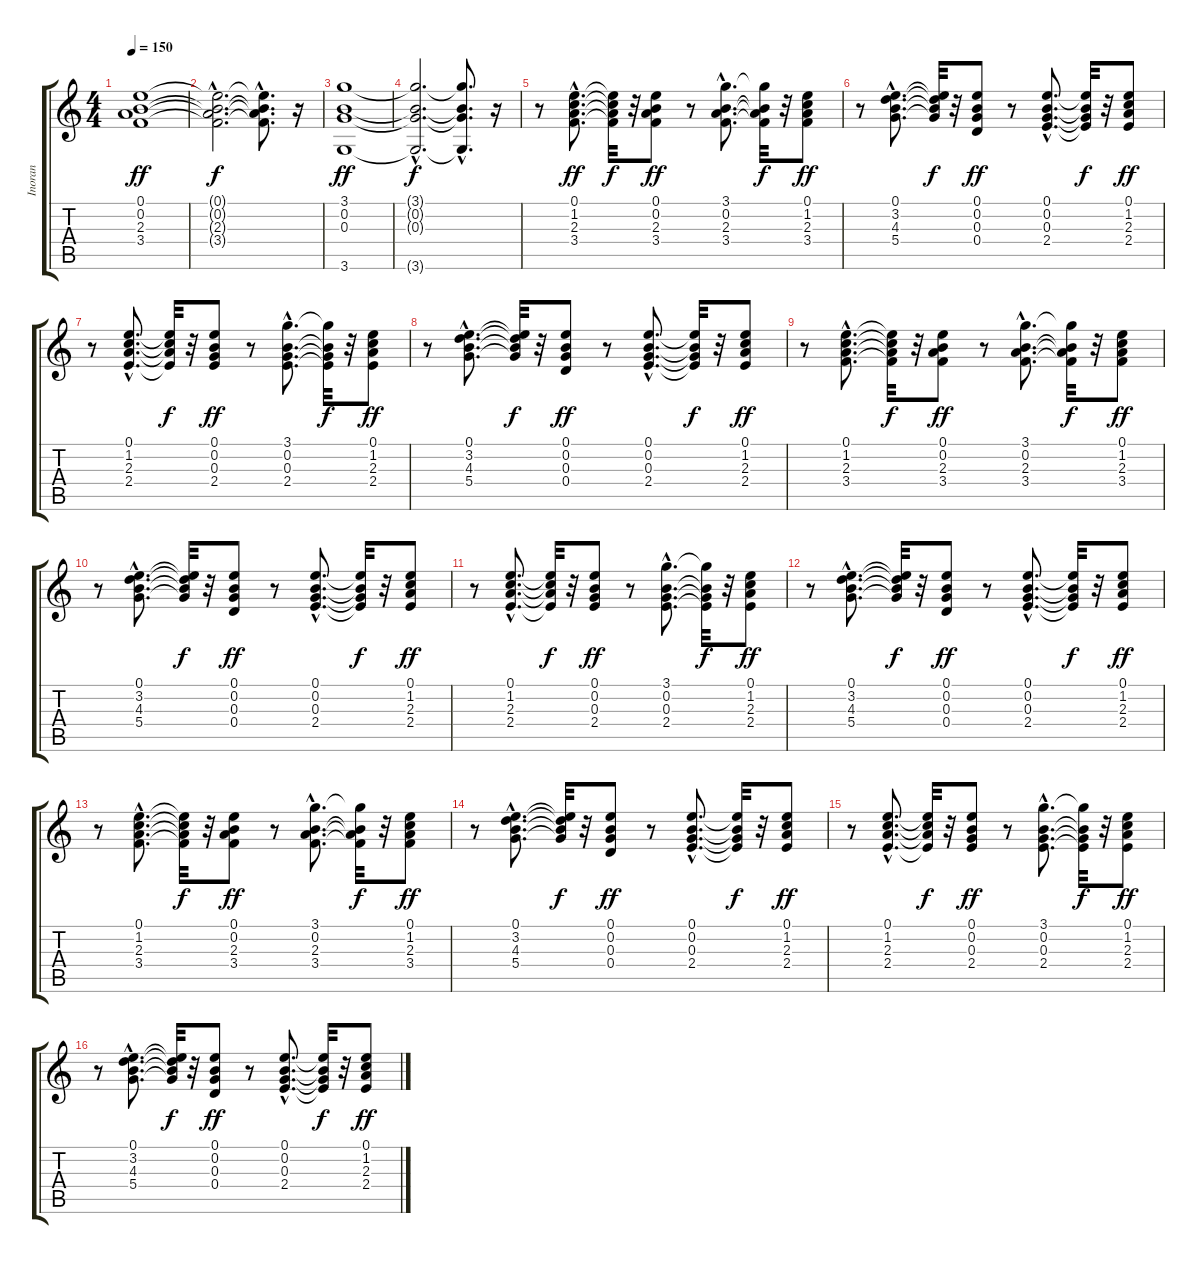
\track ("Inoran" "Inoran") {instrument distortionguitar}
\staff {score tabs}
\tuning (E4 B3 G3 D3 A2 E2) {hide}
\ts (4 4)
\tempo 150
\clef g2
\ks c
(0.1 0.2 2.3 3.4).1{dy ff} |
(0.1{hac t} 0.2{hac t} 2.3{hac t} 3.4{hac t}).2{d dy f} (0.1{hac t} 0.2{hac t} 2.3{hac t} 3.4{hac t}).8{d} r.16 |
(3.1 0.2 0.3 3.6).1{dy ff} |
(3.1{hac t} 0.2{hac t} 0.3{hac t} 3.6{hac t}).2{d dy f} (3.1{hac t} 0.2{hac t} 0.3{hac t} 3.6{hac t}).8{d} r.16 |
r.8 (0.1{hac} 1.2{hac} 2.3{hac} 3.4{hac}).8{d dy ff} (0.1{t} 1.2{t} 2.3{t} 3.4{t}).32{dy f} r.32 (0.1 0.2 2.3 3.4).8{dy ff} r.8 (3.1{hac} 0.2{hac} 2.3{hac} 3.4{hac}).8{d} (3.1{t} 0.2{t} 2.3{t} 3.4{t}).32{dy f} r.32 (0.1 1.2 2.3 3.4).8{dy ff} |
r.8 (0.1{hac} 3.2{hac} 4.3{hac} 5.4{hac}).8{d} (0.1{t} 3.2{t} 4.3{t} 5.4{t}).32{dy f} r.32 (0.1 0.2 0.3 0.4).8{dy ff} r.8 (0.1{hac} 0.2{hac} 0.3{hac} 2.4{hac}).8{d} (0.1{t} 0.2{t} 0.3{t} 2.4{t}).32{dy f} r.32 (0.1 1.2 2.3 2.4).8{dy ff} |
r.8 (0.1{hac} 1.2{hac} 2.3{hac} 2.4{hac}).8{d} (0.1{t} 1.2{t} 2.3{t} 2.4{t}).32{dy f} r.32 (0.1 0.2 0.3 2.4).8{dy ff} r.8 (3.1{hac} 0.2{hac} 0.3{hac} 2.4{hac}).8{d} (3.1{t} 0.2{t} 0.3{t} 2.4{t}).32{dy f} r.32 (0.1 1.2 2.3 2.4).8{dy ff} |
r.8 (0.1{hac} 3.2{hac} 4.3{hac} 5.4{hac}).8{d} (0.1{t} 3.2{t} 4.3{t} 5.4{t}).32{dy f} r.32 (0.1 0.2 0.3 0.4).8{dy ff} r.8 (0.1{hac} 0.2{hac} 0.3{hac} 2.4{hac}).8{d} (0.1{t} 0.2{t} 0.3{t} 2.4{t}).32{dy f} r.32 (0.1 1.2 2.3 2.4).8{dy ff} |
r.8 (0.1{hac} 1.2{hac} 2.3{hac} 3.4{hac}).8{d} (0.1{t} 1.2{t} 2.3{t} 3.4{t}).32{dy f} r.32 (0.1 0.2 2.3 3.4).8{dy ff} r.8 (3.1{hac} 0.2{hac} 2.3{hac} 3.4{hac}).8{d} (3.1{t} 0.2{t} 2.3{t} 3.4{t}).32{dy f} r.32 (0.1 1.2 2.3 3.4).8{dy ff} |
r.8 (0.1{hac} 3.2{hac} 4.3{hac} 5.4{hac}).8{d} (0.1{t} 3.2{t} 4.3{t} 5.4{t}).32{dy f} r.32 (0.1 0.2 0.3 0.4).8{dy ff} r.8 (0.1{hac} 0.2{hac} 0.3{hac} 2.4{hac}).8{d} (0.1{t} 0.2{t} 0.3{t} 2.4{t}).32{dy f} r.32 (0.1 1.2 2.3 2.4).8{dy ff} |
r.8 (0.1{hac} 1.2{hac} 2.3{hac} 2.4{hac}).8{d} (0.1{t} 1.2{t} 2.3{t} 2.4{t}).32{dy f} r.32 (0.1 0.2 0.3 2.4).8{dy ff} r.8 (3.1{hac} 0.2{hac} 0.3{hac} 2.4{hac}).8{d} (3.1{t} 0.2{t} 0.3{t} 2.4{t}).32{dy f} r.32 (0.1 1.2 2.3 2.4).8{dy ff} |
r.8 (0.1{hac} 3.2{hac} 4.3{hac} 5.4{hac}).8{d} (0.1{t} 3.2{t} 4.3{t} 5.4{t}).32{dy f} r.32 (0.1 0.2 0.3 0.4).8{dy ff} r.8 (0.1{hac} 0.2{hac} 0.3{hac} 2.4{hac}).8{d} (0.1{t} 0.2{t} 0.3{t} 2.4{t}).32{dy f} r.32 (0.1 1.2 2.3 2.4).8{dy ff} |
r.8 (0.1{hac} 1.2{hac} 2.3{hac} 3.4{hac}).8{d} (0.1{t} 1.2{t} 2.3{t} 3.4{t}).32{dy f} r.32 (0.1 0.2 2.3 3.4).8{dy ff} r.8 (3.1{hac} 0.2{hac} 2.3{hac} 3.4{hac}).8{d} (3.1{t} 0.2{t} 2.3{t} 3.4{t}).32{dy f} r.32 (0.1 1.2 2.3 3.4).8{dy ff} |
r.8 (0.1{hac} 3.2{hac} 4.3{hac} 5.4{hac}).8{d} (0.1{t} 3.2{t} 4.3{t} 5.4{t}).32{dy f} r.32 (0.1 0.2 0.3 0.4).8{dy ff} r.8 (0.1{hac} 0.2{hac} 0.3{hac} 2.4{hac}).8{d} (0.1{t} 0.2{t} 0.3{t} 2.4{t}).32{dy f} r.32 (0.1 1.2 2.3 2.4).8{dy ff} |
r.8 (0.1{hac} 1.2{hac} 2.3{hac} 2.4{hac}).8{d} (0.1{t} 1.2{t} 2.3{t} 2.4{t}).32{dy f} r.32 (0.1 0.2 0.3 2.4).8{dy ff} r.8 (3.1{hac} 0.2{hac} 0.3{hac} 2.4{hac}).8{d} (3.1{t} 0.2{t} 0.3{t} 2.4{t}).32{dy f} r.32 (0.1 1.2 2.3 2.4).8{dy ff} |
r.8 (0.1{hac} 3.2{hac} 4.3{hac} 5.4{hac}).8{d} (0.1{t} 3.2{t} 4.3{t} 5.4{t}).32{dy f} r.32 (0.1 0.2 0.3 0.4).8{dy ff} r.8 (0.1{hac} 0.2{hac} 0.3{hac} 2.4{hac}).8{d} (0.1{t} 0.2{t} 0.3{t} 2.4{t}).32{dy f} r.32 (0.1 1.2 2.3 2.4).8{dy ff}
